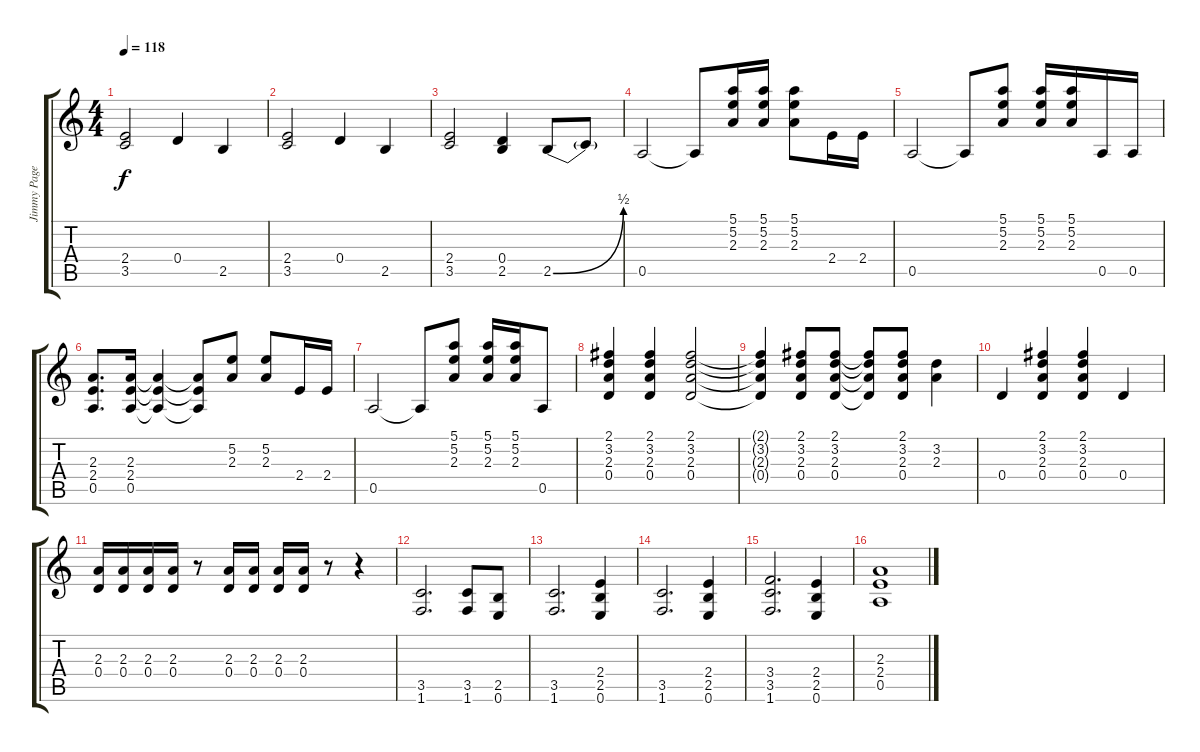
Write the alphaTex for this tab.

\track ("Jimmy Page (Guitarra)" "Jimmy Page") {instrument overdrivenguitar}
\staff {score tabs}
\tuning (E4 B3 G3 D3 A2 E2) {hide}
\ts (4 4)
\tempo 118
\clef g2
\ks c
(2.4 3.5).2{dy f} 0.4.4 2.5.4 |
(2.4 3.5).2 0.4.4 2.5.4 |
(2.4 3.5).2 (0.4 2.5).4 2.5{be (bend 0 0 60 2)}.8 2.5{t}.8 |
0.5.2 0.5{t}.8 (5.1 5.2 2.3).16 (5.1 5.2 2.3).16 (5.1 5.2 2.3).8 2.4.16 2.4.16 |
0.5.2 0.5{t}.8 (5.1 5.2 2.3).8 (5.1 5.2 2.3).16 (5.1 5.2 2.3).16 0.5.16 0.5.16 |
(2.3 2.4 0.5).8{d} (2.3 2.4 0.5).16 (2.3{t} 2.4{t} 0.5{t}).4 (2.3{t} 2.4{t} 0.5{t}).8 (5.2 2.3).8 (5.2 2.3).8 2.4.16 2.4.16 |
0.5.2 0.5{t}.8 (5.1 5.2 2.3).8 (5.1 5.2 2.3).16 (5.1 5.2 2.3).16 0.5.8 |
(2.1 3.2 2.3 0.4).4 (2.1 3.2 2.3 0.4).4 (2.1 3.2 2.3 0.4).2 |
(2.1{t} 3.2{t} 2.3{t} 0.4{t}).4 (2.1 3.2 2.3 0.4).8 (2.1 3.2 2.3 0.4).8 (2.1{t} 3.2{t} 2.3{t} 0.4{t}).8 (2.1 3.2 2.3 0.4).8 (3.2 2.3).4 |
0.4.4 (2.1 3.2 2.3 0.4).4 (2.1 3.2 2.3 0.4).4 0.4.4 |
(2.3 0.4).16 (2.3 0.4).16 (2.3 0.4).16 (2.3 0.4).16 r.8 (2.3 0.4).16 (2.3 0.4).16 (2.3 0.4).16 (2.3 0.4).16 r.8 r.4 |
(3.5 1.6).2{d} (3.5 1.6).8 (2.5 0.6).8 |
(3.5 1.6).2{d} (2.4 2.5 0.6).4 |
(3.5 1.6).2{d} (2.4 2.5 0.6).4 |
(3.4 3.5 1.6).2{d} (2.4 2.5 0.6).4 |
(2.3 2.4 0.5).1
